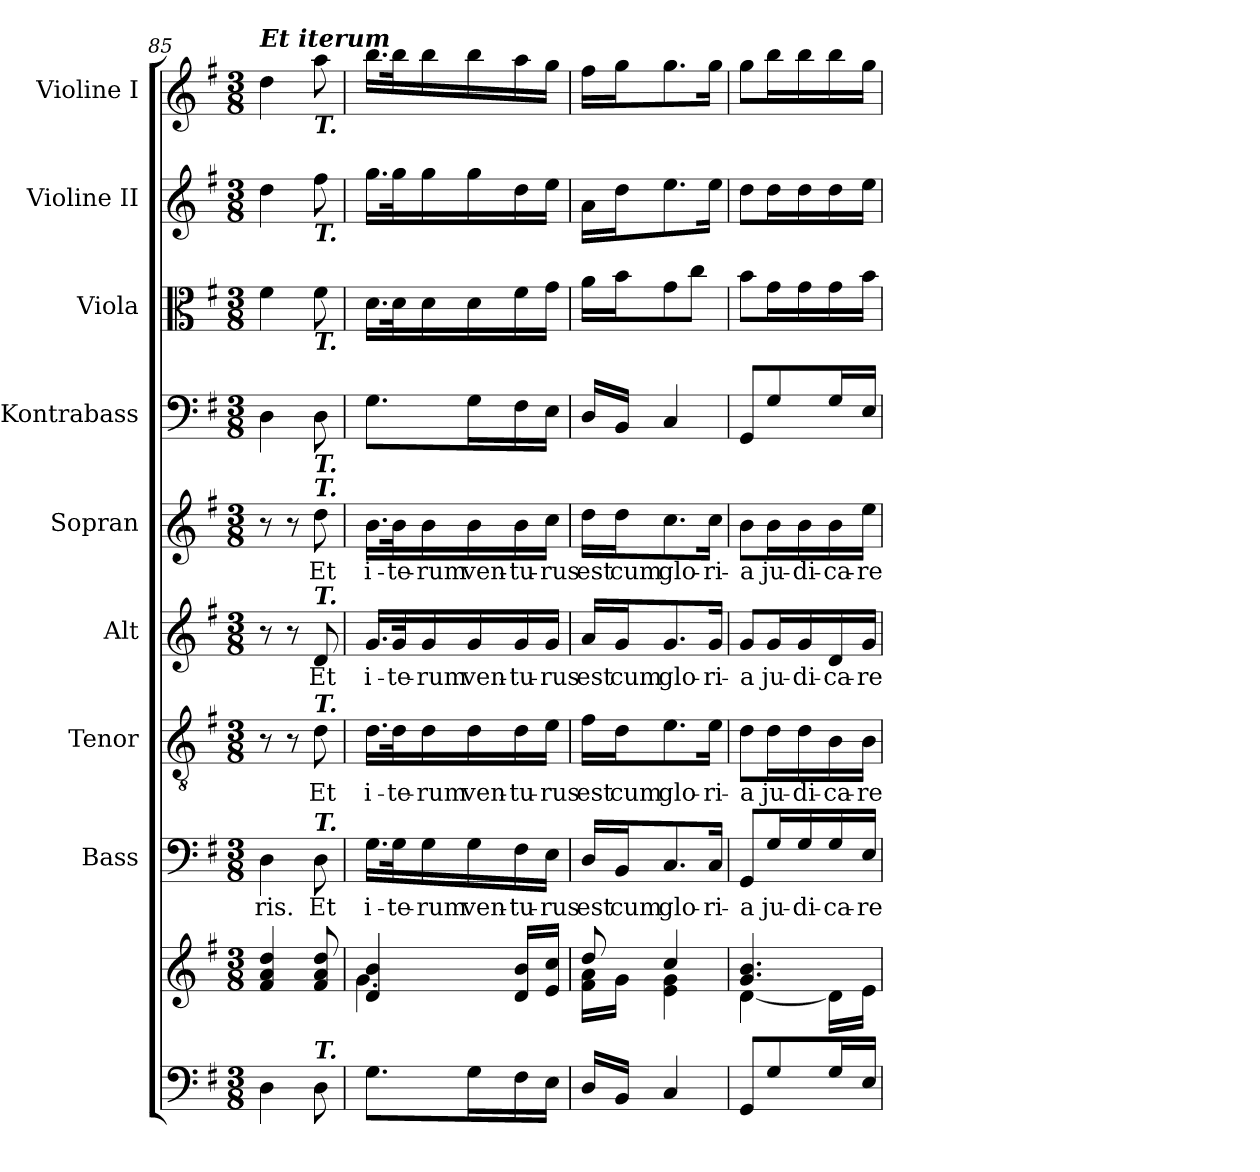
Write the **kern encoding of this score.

**kern	**kern	**kern	**text	**kern	**text	**kern	**text	**kern	**text	**kern	**kern	**kern	**kern
*part9	*part9	*part8	*part8	*part7	*part7	*part6	*part6	*part5	*part5	*part4	*part3	*part2	*part1
*staff10	*staff9	*staff8	*staff8	*staff7	*staff7	*staff6	*staff6	*staff5	*staff5	*staff4	*staff3	*staff2	*staff1
*	*	*I"Bass	*	*I"Tenor	*	*I"Alt	*	*I"Sopran	*	*I"Kontrabass	*I"Viola	*I"Violine II	*I"Violine I
*	*	*I'B.	*	*I'T.	*	*I'A.	*	*I'S.	*	*I'Kb.	*I'Vla.	*I'Vl. II	*I'Vl. I
!!LO:PB:g=z
*clefF4	*clefG2	*clefF4	*	*clefGv2	*	*clefG2	*	*clefG2	*	*clefF4	*clefC3	*clefG2	*clefG2
*	*	*	*	*	*	*	*	*	*	*ITrd7c12	*	*	*
*k[f#]	*k[f#]	*k[f#]	*	*k[f#]	*	*k[f#]	*	*k[f#]	*	*k[f#]	*k[f#]	*k[f#]	*k[f#]
*G:	*G:	*G:	*	*G:	*	*G:	*	*G:	*	*G:	*G:	*G:	*G:
*M3/8	*M3/8	*M3/8	*	*M3/8	*	*M3/8	*	*M3/8	*	*M3/8	*M3/8	*M3/8	*M3/8
=85	=85	=85	=85	=85	=85	=85	=85	=85	=85	=85	=85	=85	=85
!	!	!	!	!	!	!	!	!	!	!	!	!	!LO:TX:a:Bi:t=Et iterum
!	!	!	!LO:LY:b	!	!	!	!	!	!	!	!	!	!
4D\	4f#/ 4a/ 4dd/	4D\	-ris.	8r	.	8r	.	8r	.	4DD\	4f#\	4dd\	4dd\
.	.	.	.	8r	.	8r	.	8r	.	.	.	.	.
!	!	!	!	!	!	!	!	!	!	!	!	!	!LO:TX:b:Bi:t=T.
!	!	!	!	!	!	!	!	!	!	!	!	!LO:TX:b:Bi:t=T.	!
!	!	!	!	!	!	!	!	!	!	!	!LO:TX:b:Bi:t=T.	!	!
!	!	!	!	!	!	!	!	!	!	!LO:TX:b:Bi:t=T.	!	!	!
!	!	!	!	!	!	!	!	!LO:TX:a:Bi:t=T.	!	!	!	!	!
!	!	!	!	!	!	!LO:TX:a:Bi:t=T.	!	!	!	!	!	!	!
!	!	!	!	!LO:TX:a:Bi:t=T.	!	!	!	!	!	!	!	!	!
!	!	!LO:TX:a:Bi:t=T.	!	!	!	!	!	!	!	!	!	!	!
!LO:TX:a:Bi:t=T.	!	!	!	!	!	!	!	!	!	!	!	!	!
!	!	!	!LO:LY:b	!	!LO:LY:b	!	!LO:LY:b	!	!LO:LY:b	!	!	!	!
8D\	8f#/ 8a/ 8dd/	8D\	Et	8d\	Et	8d/	Et	8dd\	Et	8DD\	8f#\	8ff#\	8aa\
=86	=86	=86	=86	=86	=86	=86	=86	=86	=86	=86	=86	=86	=86
*	*^	*	*	*	*	*	*	*	*	*	*	*	*
!	!	!	!	!LO:LY:b	!	!LO:LY:b	!	!LO:LY:b	!	!LO:LY:b	!	!	!	!
8.G\L	4d/ 4b/	4.g\	16.G\LL	i-	16.d\LL	i-	16.g/LL	i-	16.b\LL	i-	8.GG\L	16.d\LL	16.gg\LL	16.bb\LL
!	!	!	!	!LO:LY:b	!	!LO:LY:b	!	!LO:LY:b	!	!LO:LY:b	!	!	!	!
.	.	.	32G\K	-te-	32d\K	-te-	32g/K	-te-	32b\K	-te-	.	32d\k	32gg\k	32bb\k
!	!	!	!	!LO:LY:b	!	!LO:LY:b	!	!LO:LY:b	!	!LO:LY:b	!	!	!	!
.	.	.	16G\	-rum	16d\	-rum	16g/	-rum	16b\	-rum	.	16d\	16gg\	16bb\
!	!	!	!	!LO:LY:b	!	!LO:LY:b	!	!LO:LY:b	!	!LO:LY:b	!	!	!	!
16G\L	.	.	16G\	ven-	16d\	ven-	16g/	ven-	16b\	ven-	16GG\L	16d\	16gg\	16bb\
!	!	!	!	!LO:LY:b	!	!LO:LY:b	!	!LO:LY:b	!	!LO:LY:b	!	!	!	!
16F#\	16d/ 16b/LL	.	16F#\	-tu-	16d\	-tu-	16g/	-tu-	16b\	-tu-	16FF#\	16f#\	16dd\	16aa\
!	!	!	!	!LO:LY:b	!	!LO:LY:b	!	!LO:LY:b	!	!LO:LY:b	!	!	!	!
16E\JJ	16e/ 16cc/JJ	.	16E\JJ	-rus	16e\JJ	-rus	16g/JJ	-rus	16cc\JJ	-rus	16EE\JJ	16g\JJ	16ee\JJ	16gg\JJ
=87	=87	=87	=87	=87	=87	=87	=87	=87	=87	=87	=87	=87	=87	=87
!	!	!	!	!LO:LY:b	!	!LO:LY:b	!	!LO:LY:b	!	!LO:LY:b	!	!	!	!
16D/LL	8dd/	16f#\ 16a\LL	16D/LL	est	16f#\LL	est	16a/LL	est	16dd\LL	est	16DD/LL	16a\LL	16a\LL	16ff#\LL
!	!	!	!	!LO:LY:b	!	!LO:LY:b	!	!LO:LY:b	!	!LO:LY:b	!	!	!	!
16BB/JJ	.	16g\JJ	16BB/J	cum	16d\J	cum	16g/J	cum	16dd\J	cum	16BBB/JJ	16b\J	16dd\J	16gg\J
!	!	!	!	!LO:LY:b	!	!LO:LY:b	!	!LO:LY:b	!	!LO:LY:b	!	!	!	!
4C/	4cc/	4e\ 4g\	8.C/	glo-	8.e\	glo-	8.g/	glo-	8.cc\	glo-	4CC/	8g\	8.ee\	8.gg\
.	.	.	.	.	.	.	.	.	.	.	.	8cc\J	.	.
!	!	!	!	!LO:LY:b	!	!LO:LY:b	!	!LO:LY:b	!	!LO:LY:b	!	!	!	!
.	.	.	16C/Jk	-ri-	16e\Jk	-ri-	16g/Jk	-ri-	16cc\Jk	-ri-	.	.	16ee\Jk	16gg\Jk
=88	=88	=88	=88	=88	=88	=88	=88	=88	=88	=88	=88	=88	=88	=88
!	!	!	!	!LO:LY:b	!	!LO:LY:b	!	!LO:LY:b	!	!LO:LY:b	!	!	!	!
8GG/L	4.g/ 4.b/	[<4d\	8GG/L	-a	8d\L	-a	8g/L	-a	8b\L	-a	8GGG/L	8b\L	8dd\L	8gg\L
!	!	!	!	!LO:LY:b	!	!LO:LY:b	!	!LO:LY:b	!	!LO:LY:b	!	!	!	!
8G/	.	.	16G/L	ju-	16d\L	ju-	16g/L	ju-	16b\L	ju-	8GG/	16g\L	16dd\L	16bb\L
!	!	!	!	!LO:LY:b	!	!LO:LY:b	!	!LO:LY:b	!	!LO:LY:b	!	!	!	!
.	.	.	16G/	-di-	16d\	-di-	16g/	-di-	16b\	-di-	.	16g\	16dd\	16bb\
!	!	!	!	!LO:LY:b	!	!LO:LY:b	!	!LO:LY:b	!	!LO:LY:b	!	!	!	!
16G/L	.	16d\LL]	16G/	-ca-	16B\	-ca-	16d/	-ca-	16b\	-ca-	16GG/L	16g\	16dd\	16bb\
!	!	!	!	!LO:LY:b	!	!LO:LY:b	!	!LO:LY:b	!	!LO:LY:b	!	!	!	!
16E/JJ	.	16e\JJ	16E/JJ	-re	16B\JJ	-re	16g/JJ	-re	16ee\JJ	-re	16EE/JJ	16b\JJ	16ee\JJ	16gg\JJ
*	*v	*v	*	*	*	*	*	*	*	*	*	*	*	*
=	=	=	=	=	=	=	=	=	=	=	=	=	=
*-	*-	*-	*-	*-	*-	*-	*-	*-	*-	*-	*-	*-	*-
